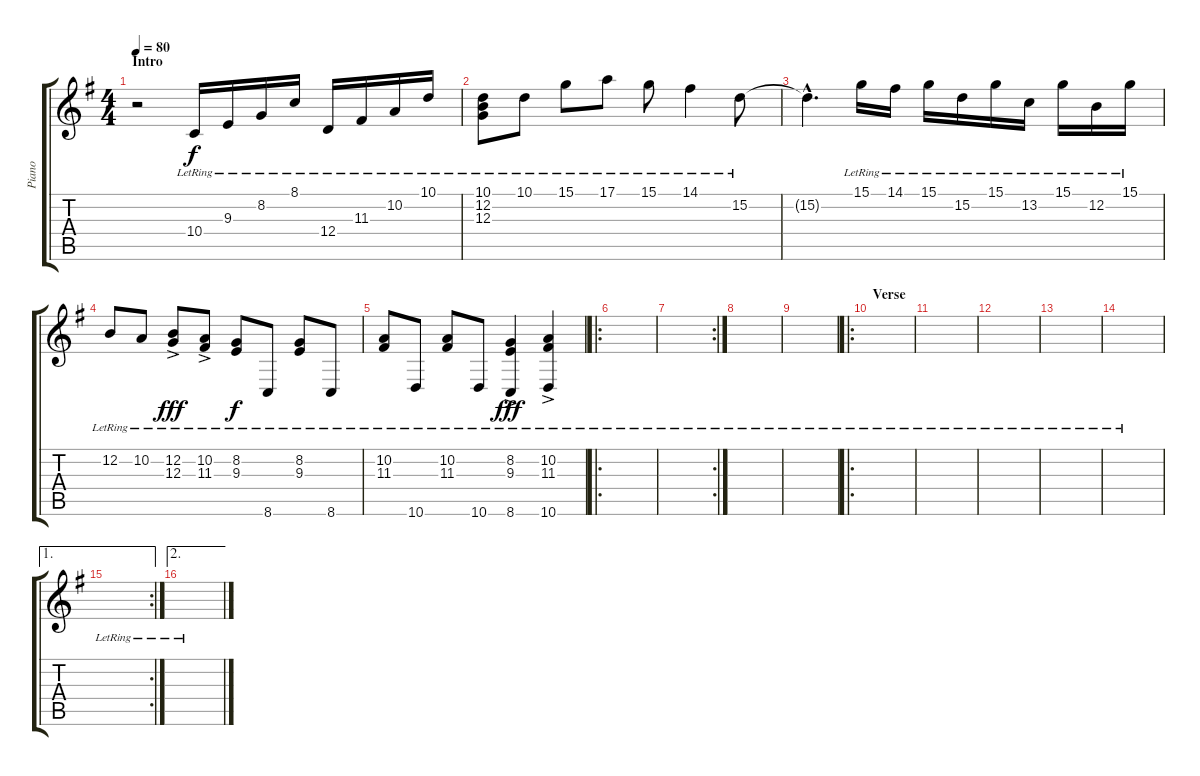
\track ("Piano" "Piano") {instrument acousticgrandpiano}
\staff {score tabs}
\tuning (E4 B3 G3 D3 A2 E2) {hide}
\ts (4 4)
\section ("" "Intro")
\tempo 80
\clef g2
\ks g
r.2{dy f instrument acousticgrandpiano} 10.4{lr}.16 9.3{lr}.16 8.2{lr}.16 8.1{lr}.16 12.4{lr}.16 11.3{lr}.16 10.2{lr}.16 10.1{lr}.16 |
(10.1{lr} 12.2{lr} 12.3{lr}).8 10.1{lr}.8 15.1{lr}.8 17.1{lr}.8 15.1{lr}.8 14.1{lr}.4 15.2{lr}.8 |
15.2{hac t}.4{d} 15.1{lr}.16 14.1{lr}.16 15.1{lr}.16 15.2{lr}.16 15.1{lr}.16 13.2{lr}.16 15.1{lr}.16 12.2{lr}.16 15.1{lr}.16 |
12.2{lr}.8 10.2{lr}.8 (12.2{ac lr} 12.3{lr}).8{dy fff} (10.2{ac lr} 11.3{lr}).8 (8.2{lr} 9.3{lr}).8{dy f} 8.6{lr}.8 (8.2{lr} 9.3{lr}).8 8.6{lr}.8 |
(10.2{lr} 11.3{lr}).8 10.6{lr}.8 (10.2{lr} 11.3{lr}).8 10.6{lr}.8 (8.2{ac lr} 9.3{lr} 8.6{lr}).4{dy fff} (10.2{ac lr} 11.3{lr} 10.6{lr}).4 |
\ro
|
\rc 2
|
|
|
\ro
\section ("" "Verse")
|
|
|
|
|
\ae 1
\rc 2
|
\ae 2
